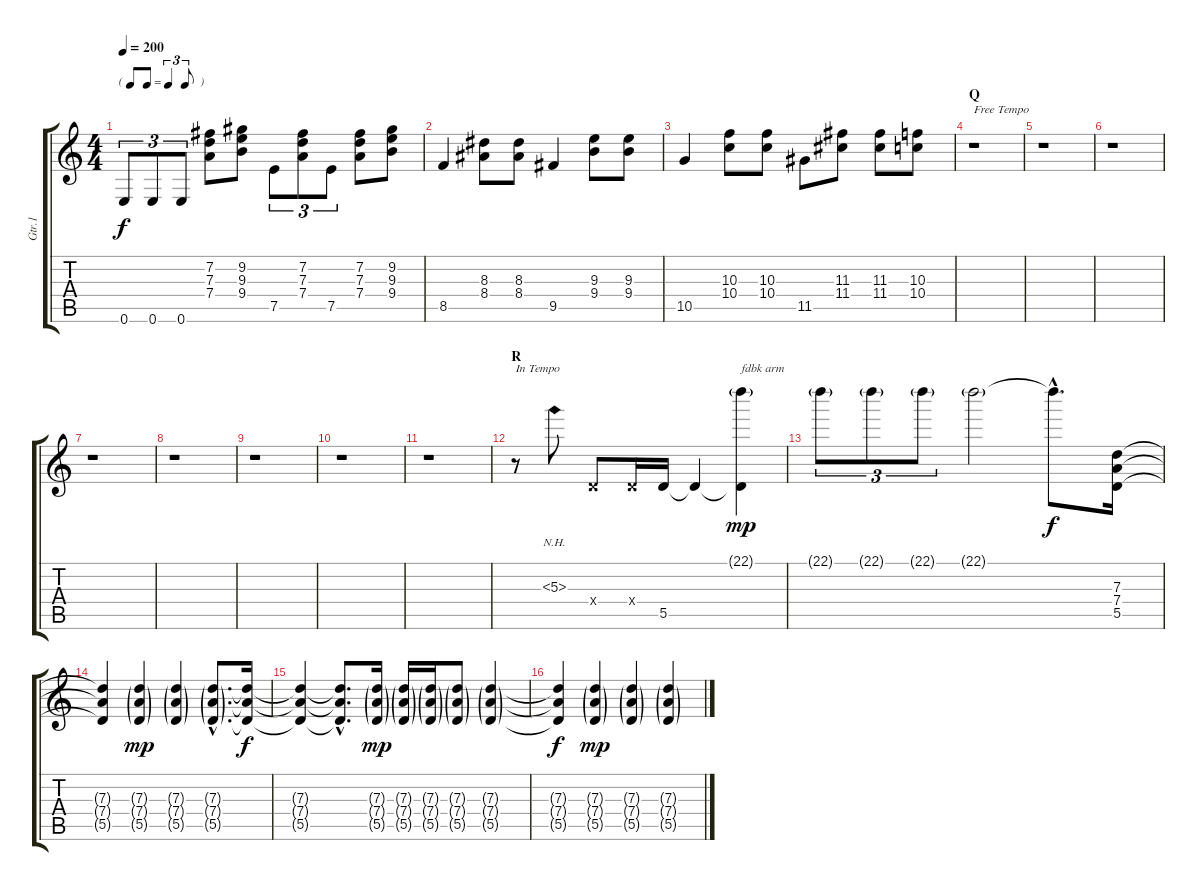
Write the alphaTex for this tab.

\track ("Gtr.1" "Gtr.1") {instrument distortionguitar}
\staff {score tabs}
\tuning (E4 B3 G3 D3 A2 E2) {hide}
\ts (4 4)
\tf triplet8th
\tempo 200
\clef g2
\ks c
0.6.8{tu (3 2) dy f} 0.6.8{tu (3 2)} 0.6.8{tu (3 2)} (7.2 7.3 7.4).8 (9.2 9.3 9.4).8 7.5.8{tu (3 2)} (7.2 7.3 7.4).8{tu (3 2)} 7.5.8{tu (3 2)} (7.2 7.3 7.4).8 (9.2 9.3 9.4).8 |
8.5.4 (8.3 8.4).8 (8.3 8.4).8 9.5.4 (9.3 9.4).8 (9.3 9.4).8 |
10.5.4 (10.3 10.4).8 (10.3 10.4).8 11.5.8 (11.3 11.4).8 (11.3 11.4).8 (10.3 10.4).8 |
\section ("" "Q")
r.1{txt "Free Tempo"} |
r.1 |
r.1 |
r.1 |
r.1 |
r.1 |
r.1 |
r.1 |
\section ("" "R")
r.8{txt "In Tempo"} 5.3{nh}.8 0.4{x}.8 0.4{x}.16 5.5.16 5.5{t}.4 (22.1{g} 5.5{t}).4{txt "fdbk arm" dy mp} |
22.1{g}.8{tu (3 2)} 22.1{g}.8{tu (3 2)} 22.1{g}.8{tu (3 2)} 22.1{g}.2 22.1{hac t}.8{d dy f} (7.3 7.4 5.5).16 |
(7.3{t} 7.4{t} 5.5{t}).4 (7.3{g} 7.4{g} 5.5{g}).4{dy mp} (7.3{g} 7.4{g} 5.5{g}).4 (7.3{g hac} 7.4{g hac} 5.5{g hac}).8{d} (7.3{t} 7.4{t} 5.5{t}).16{dy f} |
(7.3{t} 7.4{t} 5.5{t}).4 (7.3{hac t} 7.4{hac t} 5.5{hac t}).8{d} (7.3{g} 7.4{g} 5.5{g}).16{dy mp} (7.3{g} 7.4{g} 5.5{g}).16 (7.3{g} 7.4{g} 5.5{g}).16 (7.3{g} 7.4{g} 5.5{g}).8 (7.3{g} 7.4{g} 5.5{g}).4 |
(7.3{t} 7.4{t} 5.5{t}).4{dy f} (7.3{g} 7.4{g} 5.5{g}).4{dy mp} (7.3{g} 7.4{g} 5.5{g}).4 (7.3{g} 7.4{g} 5.5{g}).4
